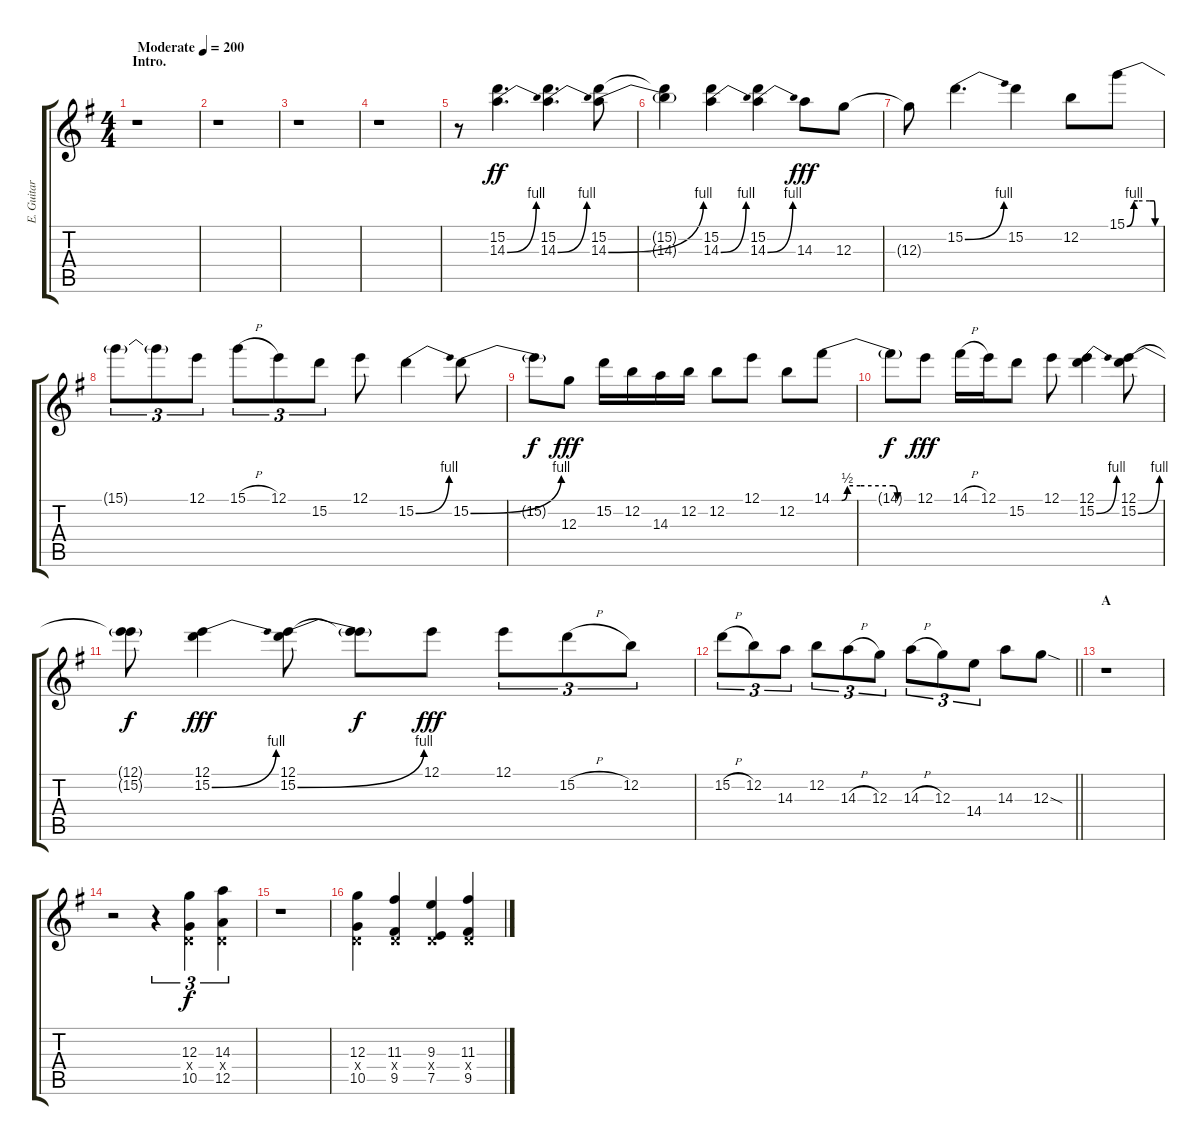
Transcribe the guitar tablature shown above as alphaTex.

\track ("E. Guitar I" "E. Guitar ") {instrument overdrivenguitar}
\staff {score tabs}
\tuning (E4 B3 G3 D3 A2 E2) {hide}
\ts (4 4)
\section ("" "Intro.")
\tempo (200 "Moderate")
\clef g2
\ks g
r.1{dy ff instrument overdrivenguitar} |
r.1 |
r.1 |
r.1 |
r.8 (15.2 14.3{be (bend 0 0 60 4)}).4{d} (15.2 14.3{be (bend 0 0 60 4)}).4{d} (15.2 14.3{be (bend 0 0 60 4)}).8 |
(15.2{t} 14.3{t}).4 (15.2 14.3{be (bend 0 0 60 4)}).4 (15.2 14.3{be (bend 0 0 60 4)}).4 14.3.8{dy fff} 12.3.8 |
12.3{t}.8 15.2{be (bend 0 0 60 4)}.4{d} 15.2.4 12.2.8 15.1{be (custom 0 0 13 4 20 4 42 4 50 4 52 0 60 0)}.8 |
15.1{t}.8{tu (3 2)} 15.1{t}.8{tu (3 2)} 12.1.8{tu (3 2)} 15.1{h}.8{tu (3 2)} 12.1.8{tu (3 2)} 15.2.8{tu (3 2)} 12.1.8 15.2{be (bend 0 0 60 4)}.4 15.2{be (bend 0 0 60 4)}.8 |
15.2{t}.8{dy f} 12.3.8{dy fff} 15.2.16 12.2.16 14.3.16 12.2.16 12.2.8 12.1.8 12.2.8 14.1{be (custom 0 0 7 0 11 2 20 2 43 2 46 0 60 0)}.8 |
14.1{t}.8{dy f} 12.1.8{dy fff} 14.1{h}.16 12.1.16 15.2.8 12.1.8 (12.1 15.2{be (bend 0 0 60 4)}).4 (12.1 15.2{be (bend 0 0 60 4)}).8 |
(12.1{t} 15.2{t}).8{dy f} (12.1 15.2{be (bend 0 0 60 4)}).4{dy fff} (12.1 15.2{be (bend 0 0 60 4)}).8 (12.1{t} 15.2{t}).8{dy f} 12.1.8{dy fff} 12.1.8{tu (3 2)} 15.2{h}.8{tu (3 2)} 12.2.8{tu (3 2)} |
\barLineRight lightlight
15.2{h}.8{tu (3 2)} 12.2.8{tu (3 2)} 14.3.8{tu (3 2)} 12.2.8{tu (3 2)} 14.3{h}.8{tu (3 2)} 12.3.8{tu (3 2)} 14.3{h}.8{tu (3 2)} 12.3.8{tu (3 2)} 14.4.8{tu (3 2)} 14.3.8 12.3{sod}.8 |
\section ("" "A")
r.1 |
r.2 r.4{tu (3 2)} (12.3 0.4{x} 10.5).4{tu (3 2) dy f} (14.3 0.4{x} 12.5).4{tu (3 2)} |
r.1 |
(12.3 0.4{x} 10.5).4 (11.3 0.4{x} 9.5).4 (9.3 0.4{x} 7.5).4 (11.3 0.4{x} 9.5).4
